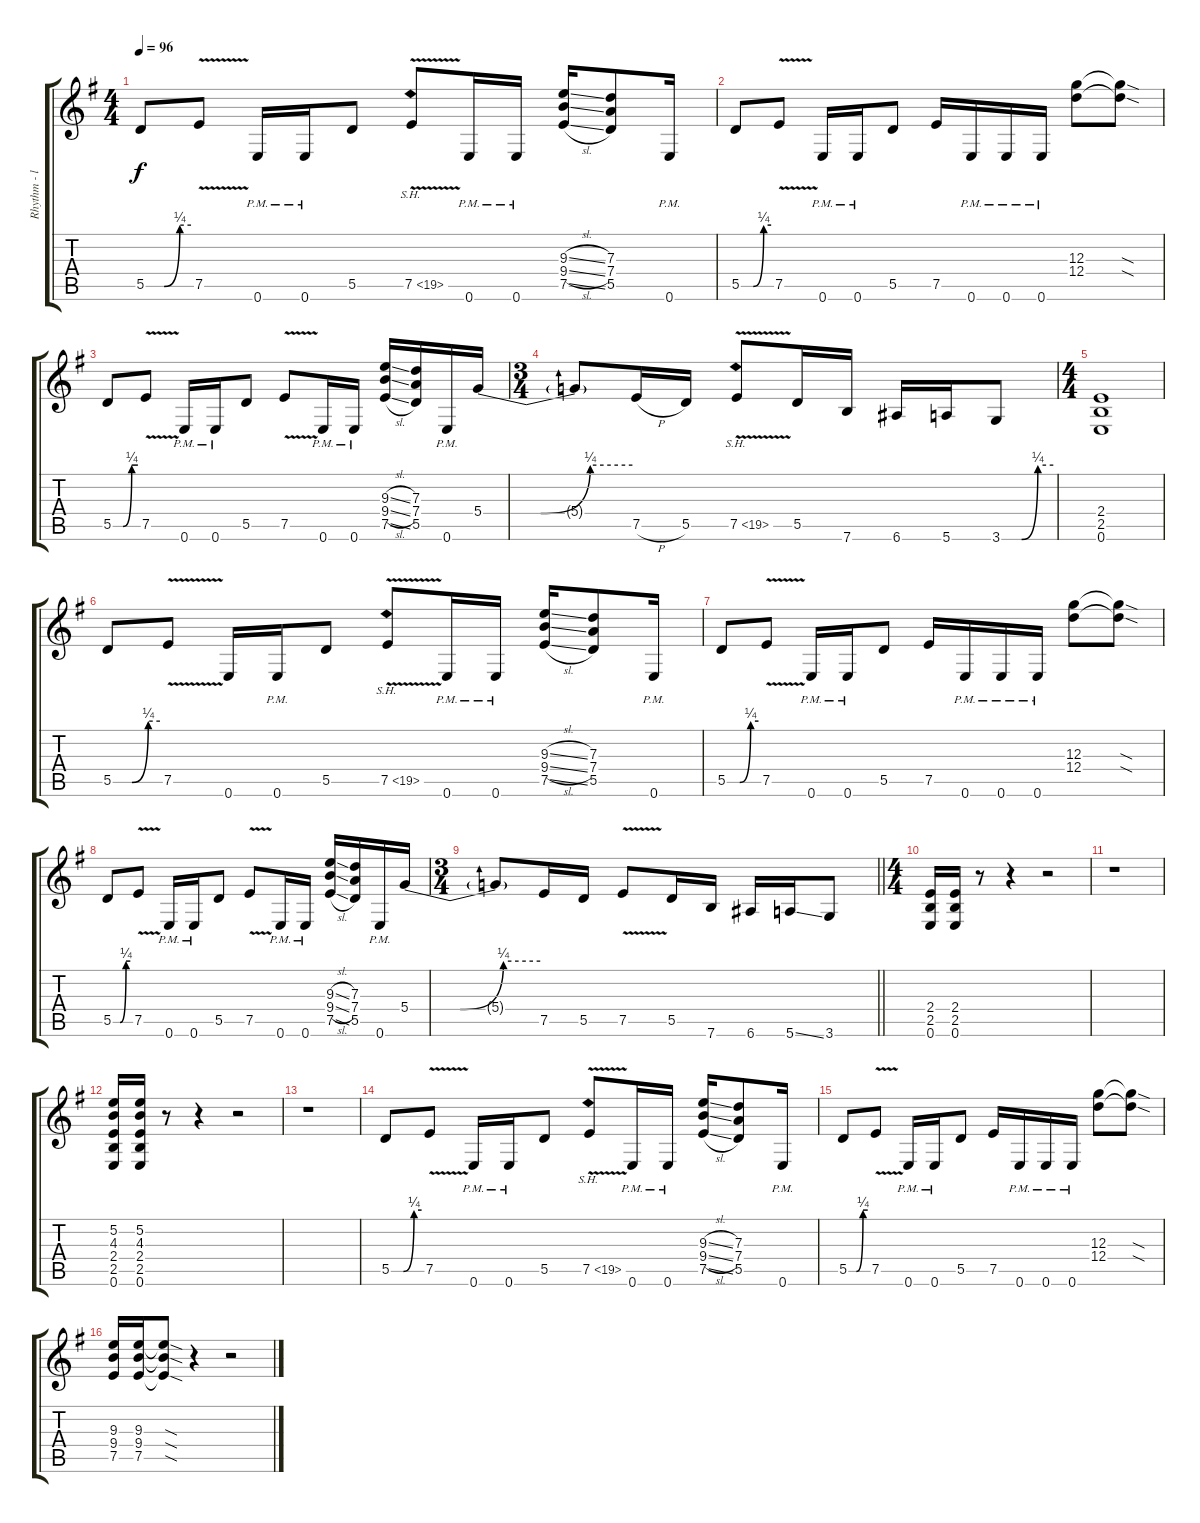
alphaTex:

\track ("Rhythm - left" "Rhythm - l") {instrument distortionguitar}
\staff {score tabs}
\tuning (E4 B3 G3 D3 A2 E2) {hide}
\ts (4 4)
\tempo 96
\clef g2
\ks g
5.5{be (custom 0 0 24 0 45 1 60 1)}.8{dy f instrument distortionguitar} 7.5{v}.8 0.6{pm}.16 0.6{pm}.16 5.5.8 7.5{sh 12 v}.8 0.6{pm}.16 0.6{pm}.16 (9.3{sl} 9.4{sl} 7.5{sl}).16 (7.3 7.4 5.5).8 0.6{pm}.16 |
5.5{be (custom 0 0 24 0 45 1 60 1)}.8 7.5{v}.8 0.6{pm}.16 0.6{pm}.16 5.5.8 7.5.16 0.6{pm}.16 0.6{pm}.16 0.6{pm}.16 (12.3 12.4).8 (12.3{sod t} 12.4{sod t}).8 |
5.5{be (custom 0 0 24 0 45 1 60 1)}.8 7.5{v}.8 0.6{pm}.16 0.6{pm}.16 5.5.8 7.5{v}.8 0.6{pm}.16 0.6{pm}.16 (9.3{sl} 9.4{sl} 7.5{sl}).16 (7.3 7.4 5.5).16 0.6{pm}.16 5.4{be (custom 0 0 23 0 43 1 60 1)}.16 |
\ts (3 4)
5.4{t}.8 7.5{h}.16 5.5.16 7.5{sh 12 v}.8 5.5.16 7.6.16 6.6.16 5.6.16 3.6{be (custom 0 0 23 0 42 1 60 1)}.8 |
\ts (4 4)
(2.4 2.5 0.6).1 |
5.5{be (custom 0 0 24 0 45 1 60 1)}.8 7.5{v}.8 0.6.16 0.6{pm}.16 5.5.8 7.5{sh 12 v}.8 0.6{pm}.16 0.6{pm}.16 (9.3{sl} 9.4{sl} 7.5{sl}).16 (7.3 7.4 5.5).8 0.6{pm}.16 |
5.5{be (custom 0 0 24 0 45 1 60 1)}.8 7.5{v}.8 0.6{pm}.16 0.6{pm}.16 5.5.8 7.5.16 0.6{pm}.16 0.6{pm}.16 0.6{pm}.16 (12.3 12.4).8 (12.3{sod t} 12.4{sod t}).8 |
5.5{be (custom 0 0 24 0 45 1 60 1)}.8 7.5{v}.8 0.6{pm}.16 0.6{pm}.16 5.5.8 7.5{v}.8 0.6{pm}.16 0.6{pm}.16 (9.3{sl} 9.4{sl} 7.5{sl}).16 (7.3 7.4 5.5).16 0.6{pm}.16 5.4{be (custom 0 0 23 0 43 1 60 1)}.16 |
\ts (3 4)
\barLineRight lightlight
5.4{t}.8 7.5.16 5.5.16 7.5{v}.8 5.5.16 7.6.16 6.6.16 5.6{ss}.16 3.6.8 |
\ts (4 4)
(2.4 2.5 0.6).16 (2.4 2.5 0.6).16 r.8 r.4 r.2 |
r.1 |
(5.2 4.3 2.4 2.5 0.6).16 (5.2 4.3 2.4 2.5 0.6).16 r.8 r.4 r.2 |
r.1 |
5.5{be (custom 0 0 24 0 45 1 60 1)}.8 7.5{v}.8 0.6{pm}.16 0.6{pm}.16 5.5.8 7.5{sh 12 v}.8 0.6{pm}.16 0.6{pm}.16 (9.3{sl} 9.4{sl} 7.5{sl}).16 (7.3 7.4 5.5).8 0.6{pm}.16 |
5.5{be (custom 0 0 24 0 45 1 60 1)}.8 7.5{v}.8 0.6{pm}.16 0.6{pm}.16 5.5.8 7.5.16 0.6{pm}.16 0.6{pm}.16 0.6{pm}.16 (12.3 12.4).8 (12.3{sod t} 12.4{sod t}).8 |
(9.3 9.4 7.5).16 (9.3 9.4 7.5).16 (9.3{sod t} 9.4{sod t} 7.5{sod t}).8 r.4 r.2
